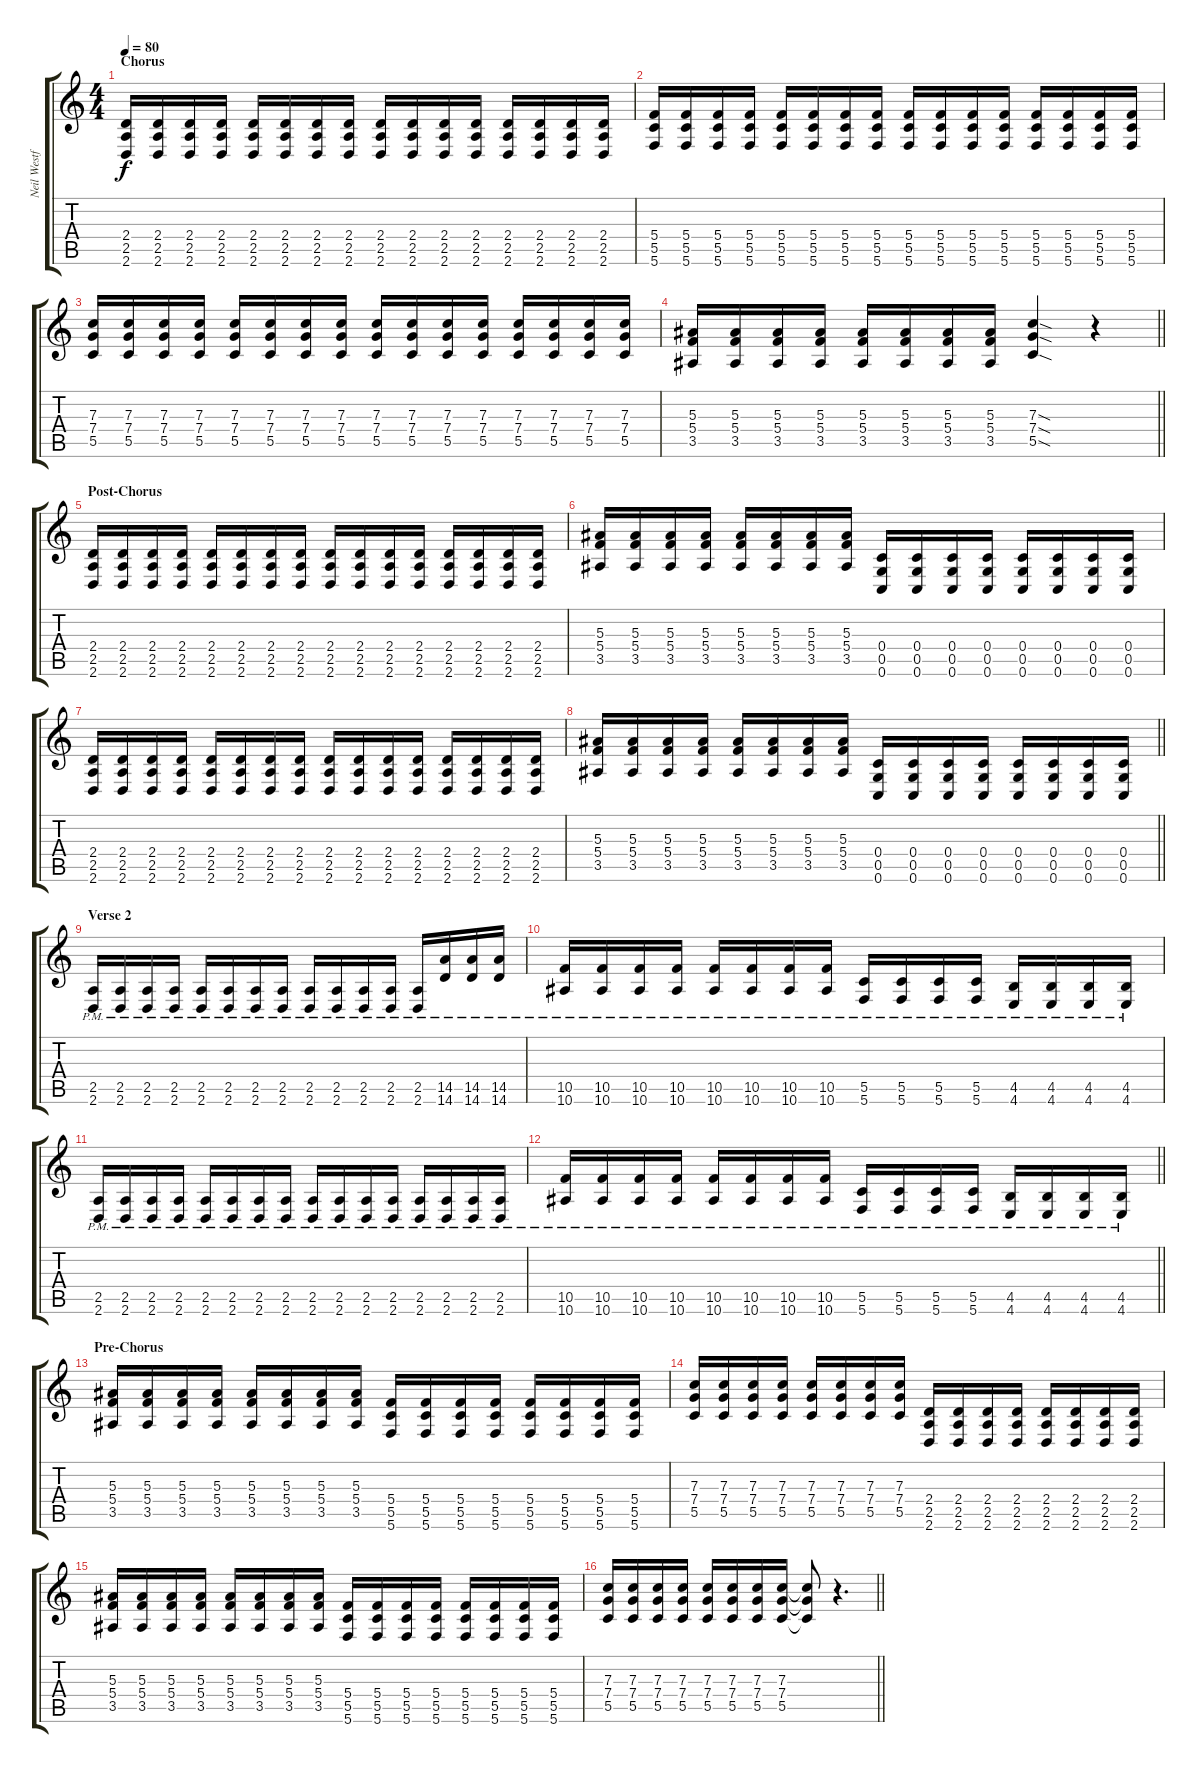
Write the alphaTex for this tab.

\track ("Neil Westfall" "Neil Westf") {instrument overdrivenguitar}
\staff {score tabs}
\tuning (D4 A3 F3 C3 G2 C2) {hide}
\ts (4 4)
\section ("" "Chorus")
\tempo 80
\clef g2
\ks c
(2.4 2.5 2.6).16{dy f} (2.4 2.5 2.6).16 (2.4 2.5 2.6).16 (2.4 2.5 2.6).16 (2.4 2.5 2.6).16 (2.4 2.5 2.6).16 (2.4 2.5 2.6).16 (2.4 2.5 2.6).16 (2.4 2.5 2.6).16 (2.4 2.5 2.6).16 (2.4 2.5 2.6).16 (2.4 2.5 2.6).16 (2.4 2.5 2.6).16 (2.4 2.5 2.6).16 (2.4 2.5 2.6).16 (2.4 2.5 2.6).16 |
(5.4 5.5 5.6).16 (5.4 5.5 5.6).16 (5.4 5.5 5.6).16 (5.4 5.5 5.6).16 (5.4 5.5 5.6).16 (5.4 5.5 5.6).16 (5.4 5.5 5.6).16 (5.4 5.5 5.6).16 (5.4 5.5 5.6).16 (5.4 5.5 5.6).16 (5.4 5.5 5.6).16 (5.4 5.5 5.6).16 (5.4 5.5 5.6).16 (5.4 5.5 5.6).16 (5.4 5.5 5.6).16 (5.4 5.5 5.6).16 |
(7.3 7.4 5.5).16 (7.3 7.4 5.5).16 (7.3 7.4 5.5).16 (7.3 7.4 5.5).16 (7.3 7.4 5.5).16 (7.3 7.4 5.5).16 (7.3 7.4 5.5).16 (7.3 7.4 5.5).16 (7.3 7.4 5.5).16 (7.3 7.4 5.5).16 (7.3 7.4 5.5).16 (7.3 7.4 5.5).16 (7.3 7.4 5.5).16 (7.3 7.4 5.5).16 (7.3 7.4 5.5).16 (7.3 7.4 5.5).16 |
\barLineRight lightlight
(5.3 5.4 3.5).16 (5.3 5.4 3.5).16 (5.3 5.4 3.5).16 (5.3 5.4 3.5).16 (5.3 5.4 3.5).16 (5.3 5.4 3.5).16 (5.3 5.4 3.5).16 (5.3 5.4 3.5).16 (7.3{sod} 7.4{sod} 5.5{sod}).4 r.4 |
\section ("" "Post-Chorus")
(2.4 2.5 2.6).16 (2.4 2.5 2.6).16 (2.4 2.5 2.6).16 (2.4 2.5 2.6).16 (2.4 2.5 2.6).16 (2.4 2.5 2.6).16 (2.4 2.5 2.6).16 (2.4 2.5 2.6).16 (2.4 2.5 2.6).16 (2.4 2.5 2.6).16 (2.4 2.5 2.6).16 (2.4 2.5 2.6).16 (2.4 2.5 2.6).16 (2.4 2.5 2.6).16 (2.4 2.5 2.6).16 (2.4 2.5 2.6).16 |
(5.3 5.4 3.5).16 (5.3 5.4 3.5).16 (5.3 5.4 3.5).16 (5.3 5.4 3.5).16 (5.3 5.4 3.5).16 (5.3 5.4 3.5).16 (5.3 5.4 3.5).16 (5.3 5.4 3.5).16 (0.4 0.5 0.6).16 (0.4 0.5 0.6).16 (0.4 0.5 0.6).16 (0.4 0.5 0.6).16 (0.4 0.5 0.6).16 (0.4 0.5 0.6).16 (0.4 0.5 0.6).16 (0.4 0.5 0.6).16 |
(2.4 2.5 2.6).16 (2.4 2.5 2.6).16 (2.4 2.5 2.6).16 (2.4 2.5 2.6).16 (2.4 2.5 2.6).16 (2.4 2.5 2.6).16 (2.4 2.5 2.6).16 (2.4 2.5 2.6).16 (2.4 2.5 2.6).16 (2.4 2.5 2.6).16 (2.4 2.5 2.6).16 (2.4 2.5 2.6).16 (2.4 2.5 2.6).16 (2.4 2.5 2.6).16 (2.4 2.5 2.6).16 (2.4 2.5 2.6).16 |
\barLineRight lightlight
(5.3 5.4 3.5).16 (5.3 5.4 3.5).16 (5.3 5.4 3.5).16 (5.3 5.4 3.5).16 (5.3 5.4 3.5).16 (5.3 5.4 3.5).16 (5.3 5.4 3.5).16 (5.3 5.4 3.5).16 (0.4 0.5 0.6).16 (0.4 0.5 0.6).16 (0.4 0.5 0.6).16 (0.4 0.5 0.6).16 (0.4 0.5 0.6).16 (0.4 0.5 0.6).16 (0.4 0.5 0.6).16 (0.4 0.5 0.6).16 |
\section ("" "Verse 2")
(2.5{pm} 2.6{pm}).16 (2.5{pm} 2.6{pm}).16 (2.5{pm} 2.6{pm}).16 (2.5{pm} 2.6{pm}).16 (2.5{pm} 2.6{pm}).16 (2.5{pm} 2.6{pm}).16 (2.5{pm} 2.6{pm}).16 (2.5{pm} 2.6{pm}).16 (2.5{pm} 2.6{pm}).16 (2.5{pm} 2.6{pm}).16 (2.5{pm} 2.6{pm}).16 (2.5{pm} 2.6{pm}).16 (2.5{pm} 2.6{pm}).16 (14.5{pm} 14.6{pm}).16 (14.5{pm} 14.6{pm}).16 (14.5{pm} 14.6{pm}).16 |
(10.5{pm} 10.6{pm}).16 (10.5{pm} 10.6{pm}).16 (10.5{pm} 10.6{pm}).16 (10.5{pm} 10.6{pm}).16 (10.5{pm} 10.6{pm}).16 (10.5{pm} 10.6{pm}).16 (10.5{pm} 10.6{pm}).16 (10.5{pm} 10.6{pm}).16 (5.5{pm} 5.6{pm}).16 (5.5{pm} 5.6{pm}).16 (5.5{pm} 5.6{pm}).16 (5.5{pm} 5.6{pm}).16 (4.5{pm} 4.6{pm}).16 (4.5{pm} 4.6{pm}).16 (4.5{pm} 4.6{pm}).16 (4.5{pm} 4.6{pm}).16 |
(2.5{pm} 2.6{pm}).16 (2.5{pm} 2.6{pm}).16 (2.5{pm} 2.6{pm}).16 (2.5{pm} 2.6{pm}).16 (2.5{pm} 2.6{pm}).16 (2.5{pm} 2.6{pm}).16 (2.5{pm} 2.6{pm}).16 (2.5{pm} 2.6{pm}).16 (2.5{pm} 2.6{pm}).16 (2.5{pm} 2.6{pm}).16 (2.5{pm} 2.6{pm}).16 (2.5{pm} 2.6{pm}).16 (2.5{pm} 2.6{pm}).16 (2.5{pm} 2.6{pm}).16 (2.5{pm} 2.6{pm}).16 (2.5{pm} 2.6{pm}).16 |
\barLineRight lightlight
(10.5{pm} 10.6{pm}).16 (10.5{pm} 10.6{pm}).16 (10.5{pm} 10.6{pm}).16 (10.5{pm} 10.6{pm}).16 (10.5{pm} 10.6{pm}).16 (10.5{pm} 10.6{pm}).16 (10.5{pm} 10.6{pm}).16 (10.5{pm} 10.6{pm}).16 (5.5{pm} 5.6{pm}).16 (5.5{pm} 5.6{pm}).16 (5.5{pm} 5.6{pm}).16 (5.5{pm} 5.6{pm}).16 (4.5{pm} 4.6{pm}).16 (4.5{pm} 4.6{pm}).16 (4.5{pm} 4.6{pm}).16 (4.5{pm} 4.6{pm}).16 |
\section ("" "Pre-Chorus")
(5.3 5.4 3.5).16 (5.3 5.4 3.5).16 (5.3 5.4 3.5).16 (5.3 5.4 3.5).16 (5.3 5.4 3.5).16 (5.3 5.4 3.5).16 (5.3 5.4 3.5).16 (5.3 5.4 3.5).16 (5.4 5.5 5.6).16 (5.4 5.5 5.6).16 (5.4 5.5 5.6).16 (5.4 5.5 5.6).16 (5.4 5.5 5.6).16 (5.4 5.5 5.6).16 (5.4 5.5 5.6).16 (5.4 5.5 5.6).16 |
(7.3 7.4 5.5).16 (7.3 7.4 5.5).16 (7.3 7.4 5.5).16 (7.3 7.4 5.5).16 (7.3 7.4 5.5).16 (7.3 7.4 5.5).16 (7.3 7.4 5.5).16 (7.3 7.4 5.5).16 (2.4 2.5 2.6).16 (2.4 2.5 2.6).16 (2.4 2.5 2.6).16 (2.4 2.5 2.6).16 (2.4 2.5 2.6).16 (2.4 2.5 2.6).16 (2.4 2.5 2.6).16 (2.4 2.5 2.6).16 |
(5.3 5.4 3.5).16 (5.3 5.4 3.5).16 (5.3 5.4 3.5).16 (5.3 5.4 3.5).16 (5.3 5.4 3.5).16 (5.3 5.4 3.5).16 (5.3 5.4 3.5).16 (5.3 5.4 3.5).16 (5.4 5.5 5.6).16 (5.4 5.5 5.6).16 (5.4 5.5 5.6).16 (5.4 5.5 5.6).16 (5.4 5.5 5.6).16 (5.4 5.5 5.6).16 (5.4 5.5 5.6).16 (5.4 5.5 5.6).16 |
\barLineRight lightlight
(7.3 7.4 5.5).16 (7.3 7.4 5.5).16 (7.3 7.4 5.5).16 (7.3 7.4 5.5).16 (7.3 7.4 5.5).16 (7.3 7.4 5.5).16 (7.3 7.4 5.5).16 (7.3 7.4 5.5).16 (7.3{t} 7.4{t} 5.5{t}).8 r.4{d}
